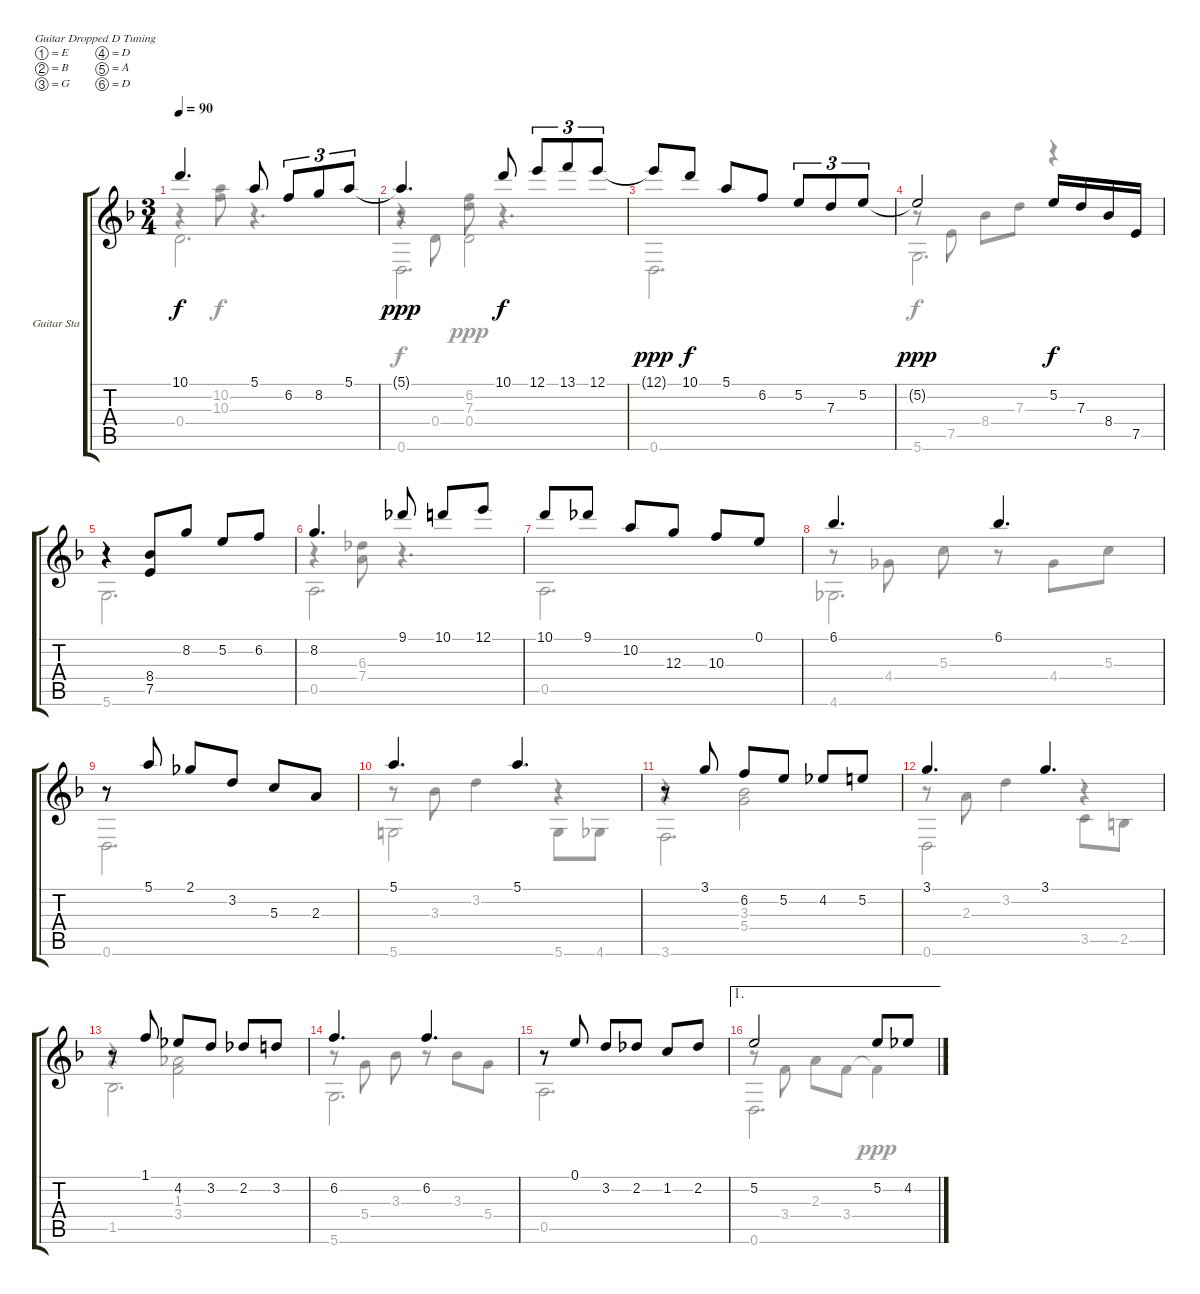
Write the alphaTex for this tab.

\bracketExtendMode groupsimilarinstruments
\firstSystemTrackNameOrientation horizontal
\otherSystemsTrackNameOrientation horizontal
\track ("Guitar Standard" "Guitar Sta") {instrument acousticguitarnylon}
\staff {score tabs}
\tuning (E4 B3 G3 D3 A2 D2)
\voice
\ts (3 4)
\tempo 90
\clef g2
\ks f
10.1.4{d dy f} 5.1.8 6.2.8{tu (3 2)} 8.2.8{tu (3 2)} 5.1.8{tu (3 2)} |
5.1{t}.4{d dy ppp} 10.1.8{dy f} 12.1.8{tu (3 2)} 13.1.8{tu (3 2)} 12.1.8{tu (3 2)} |
12.1{t}.8{dy ppp} 10.1.8{dy f} 5.1.8 6.2.8 5.2.8{tu (3 2)} 7.3.8{tu (3 2)} 5.2.8{tu (3 2)} |
5.2{t}.2{dy ppp} 5.2.16{dy f} 7.3.16 8.4.16 7.5.16 |
r.4 (8.4 7.5).8 8.2.8 5.2.8 6.2.8 |
8.2.4{d} 9.1.8 10.1.8 12.1.8 |
10.1.8 9.1.8 10.2.8 12.3.8 10.3.8 0.1.8 |
6.1.4{d} 6.1.4{d} |
r.8 5.1.8 2.1.8 3.2.8 5.3.8 2.3.8 |
5.1.4{d} 5.1.4{d} |
r.8 3.1.8 6.2.8 5.2.8 4.2.8 5.2.8 |
3.1.4{d} 3.1.4{d} |
r.8 1.1.8 4.2.8 3.2.8 2.2.8 3.2.8 |
6.2.4{d} 6.2.4{d} |
r.8 0.1.8 3.2.8 2.2.8 1.2.8 2.2.8 |
\ae 1
5.2.2 5.2.8 4.2.8
\voice
\clef g2
\ottava regular
\simile none
\ks f
r.4{dy f} (10.2 10.3).8 r.4{d} |
r.8 0.4.8 (6.2 7.3).8 r.4{d} |
0.6.2{d} |
r.8 7.5.8 8.4.8 7.3.8 r.4 |
5.6.2{d} |
r.4 (6.3 7.4).8 r.4{d} |
0.5.2{d} |
r.8 4.4.8 5.3.8 r.8 4.4.8 5.3.8 |
0.6.2{d} |
r.8 3.3.8 3.2.4 5.6.8 4.6.8 |
r.4 (3.3 5.4).2 |
r.8 2.3.8 3.2.4 3.5.8 2.5.8 |
r.4 (1.3 3.4).2 |
r.8 5.4.8 3.3.8 r.8 3.3.8 5.4.8 |
0.5.2{d} |
r.8 3.4.8 2.3.8 3.4.8 3.4{t}.4{dy ppp}
\voice
\clef g2
\ottava regular
\simile none
\ks f
0.4.2{d dy f} |
r.4 0.4.2{dy ppp} |
|
5.6.2{d dy f} |
|
0.5.2{d} |
|
4.6.2{d} |
|
5.6.2 r.4 |
3.6.2{d} |
0.6.2 r.4 |
1.5.2{d} |
5.6.2{d} |
|
0.6.2{d}
\voice
\clef g2
\ottava regular
\simile none
\ks f
|
0.6.2{d} |
|
|
|
|
|
|
|
|
|
|
|
|
|
